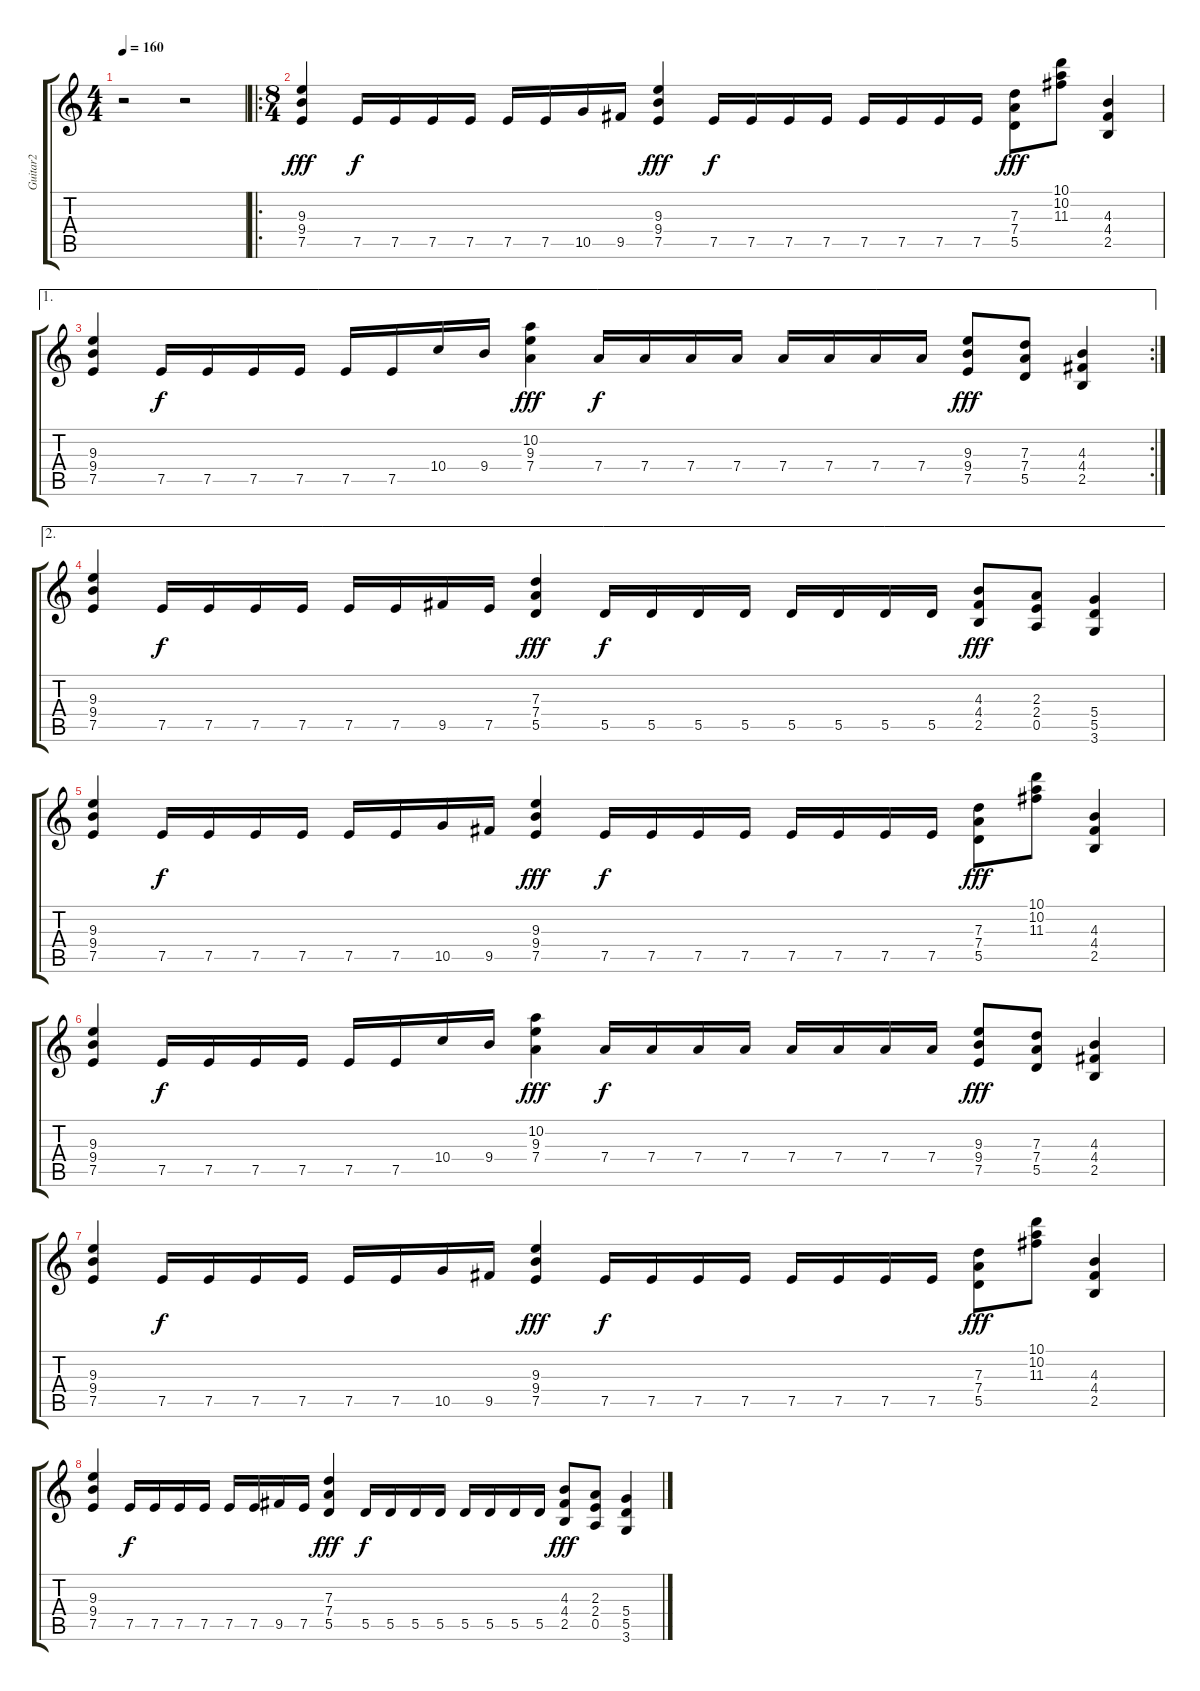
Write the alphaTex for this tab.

\track ("Guitar2" "Guitar2") {instrument overdrivenguitar}
\staff {score tabs}
\tuning (E4 B3 G3 D3 A2 E2) {hide}
\ts (4 4)
\tempo 160
\clef g2
\ks c
r.2{dy fff instrument electricguitarclean} r.2 |
\ro
\ts (8 4)
(9.3 9.4 7.5).4{instrument overdrivenguitar} 7.5.16{dy f} 7.5.16 7.5.16 7.5.16 7.5.16 7.5.16 10.5.16 9.5.16 (9.3 9.4 7.5).4{dy fff} 7.5.16{dy f} 7.5.16 7.5.16 7.5.16 7.5.16 7.5.16 7.5.16 7.5.16 (7.3 7.4 5.5).8{dy fff} (10.1 10.2 11.3).8 (4.3 4.4 2.5).4 |
\ae 1
\rc 2
(9.3 9.4 7.5).4{instrument overdrivenguitar} 7.5.16{dy f} 7.5.16 7.5.16 7.5.16 7.5.16 7.5.16 10.4.16 9.4.16 (10.2 9.3 7.4).4{dy fff} 7.4.16{dy f} 7.4.16 7.4.16 7.4.16 7.4.16 7.4.16 7.4.16 7.4.16 (9.3 9.4 7.5).8{dy fff} (7.3 7.4 5.5).8 (4.3 4.4 2.5).4 |
\ae 2
(9.3 9.4 7.5).4{instrument overdrivenguitar} 7.5.16{dy f} 7.5.16 7.5.16 7.5.16 7.5.16 7.5.16 9.5.16 7.5.16 (7.3 7.4 5.5).4{dy fff} 5.5.16{dy f} 5.5.16 5.5.16 5.5.16 5.5.16 5.5.16 5.5.16 5.5.16 (4.3 4.4 2.5).8{dy fff} (2.3 2.4 0.5).8 (5.4 5.5 3.6).4 |
(9.3 9.4 7.5).4{instrument overdrivenguitar} 7.5.16{dy f} 7.5.16 7.5.16 7.5.16 7.5.16 7.5.16 10.5.16 9.5.16 (9.3 9.4 7.5).4{dy fff} 7.5.16{dy f} 7.5.16 7.5.16 7.5.16 7.5.16 7.5.16 7.5.16 7.5.16 (7.3 7.4 5.5).8{dy fff} (10.1 10.2 11.3).8 (4.3 4.4 2.5).4 |
(9.3 9.4 7.5).4{instrument overdrivenguitar} 7.5.16{dy f} 7.5.16 7.5.16 7.5.16 7.5.16 7.5.16 10.4.16 9.4.16 (10.2 9.3 7.4).4{dy fff} 7.4.16{dy f} 7.4.16 7.4.16 7.4.16 7.4.16 7.4.16 7.4.16 7.4.16 (9.3 9.4 7.5).8{dy fff} (7.3 7.4 5.5).8 (4.3 4.4 2.5).4 |
(9.3 9.4 7.5).4{instrument overdrivenguitar} 7.5.16{dy f} 7.5.16 7.5.16 7.5.16 7.5.16 7.5.16 10.5.16 9.5.16 (9.3 9.4 7.5).4{dy fff} 7.5.16{dy f} 7.5.16 7.5.16 7.5.16 7.5.16 7.5.16 7.5.16 7.5.16 (7.3 7.4 5.5).8{dy fff} (10.1 10.2 11.3).8 (4.3 4.4 2.5).4 |
(9.3 9.4 7.5).4{instrument overdrivenguitar} 7.5.16{dy f} 7.5.16 7.5.16 7.5.16 7.5.16 7.5.16 9.5.16 7.5.16 (7.3 7.4 5.5).4{dy fff} 5.5.16{dy f} 5.5.16 5.5.16 5.5.16 5.5.16 5.5.16 5.5.16 5.5.16 (4.3 4.4 2.5).8{dy fff} (2.3 2.4 0.5).8 (5.4{ss} 5.5{ss} 3.6{ss}).4
